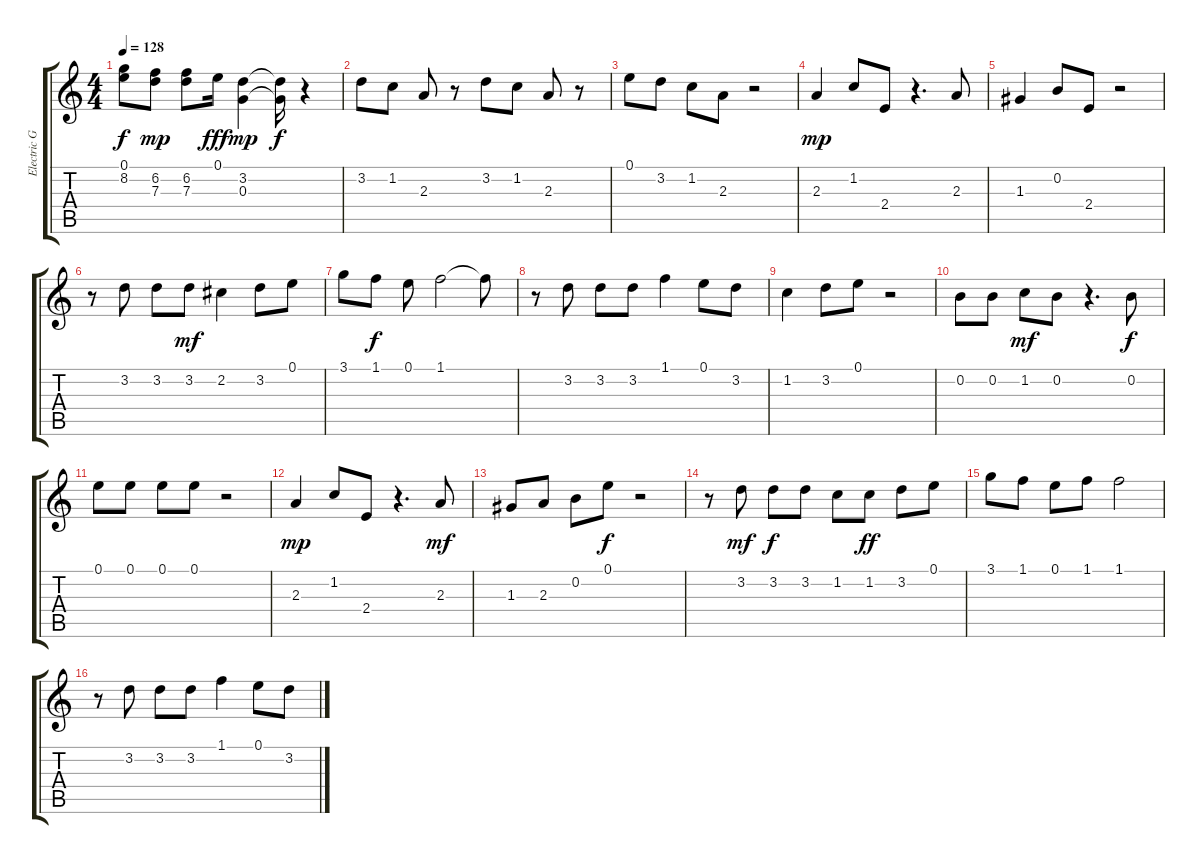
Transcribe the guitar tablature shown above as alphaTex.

\track ("Electric Guitar (jaz" "Electric G") {instrument overdrivenguitar}
\staff {score tabs}
\tuning (E4 B3 G3 D3 A2 E2) {hide}
\ts (4 4)
\tempo 128
\clef g2
\ks c
(0.1{t} 8.2{t}).8{dy f} (6.2 7.3).8{dy mp} (6.2 7.3).8 0.1.16{dy fff} (3.2 0.3).4{dy mp} (3.2{t} 0.3{t}).16{dy f} r.4 |
3.2.8 1.2.8 2.3.8 r.8 3.2.8 1.2.8 2.3.8 r.8 |
0.1.8 3.2.8 1.2.8 2.3.8 r.2 |
2.3.4{dy mp} 1.2.8 2.4.8 r.4{d} 2.3.8 |
1.3.4 0.2.8 2.4.8 r.2 |
r.8 3.2.8 3.2.8 3.2.8{dy mf} 2.2.4 3.2.8 0.1.8 |
3.1.8 1.1.8{dy f} 0.1.8 1.1.2 1.1{t}.8 |
r.8 3.2.8 3.2.8 3.2.8 1.1.4 0.1.8 3.2.8 |
1.2.4 3.2.8 0.1.8 r.2 |
0.2.8 0.2.8 1.2.8{dy mf} 0.2.8 r.4{d} 0.2.8{dy f} |
0.1.8 0.1.8 0.1.8 0.1.8 r.2 |
2.3.4{dy mp} 1.2.8 2.4.8 r.4{d} 2.3.8{dy mf} |
1.3.8 2.3.8 0.2.8 0.1.8{dy f} r.2 |
r.8 3.2.8{dy mf} 3.2.8{dy f} 3.2.8 1.2.8 1.2.8{dy ff} 3.2.8 0.1.8 |
3.1.8 1.1.8 0.1.8 1.1.8 1.1.2 |
r.8 3.2.8 3.2.8 3.2.8 1.1.4 0.1.8 3.2.8
